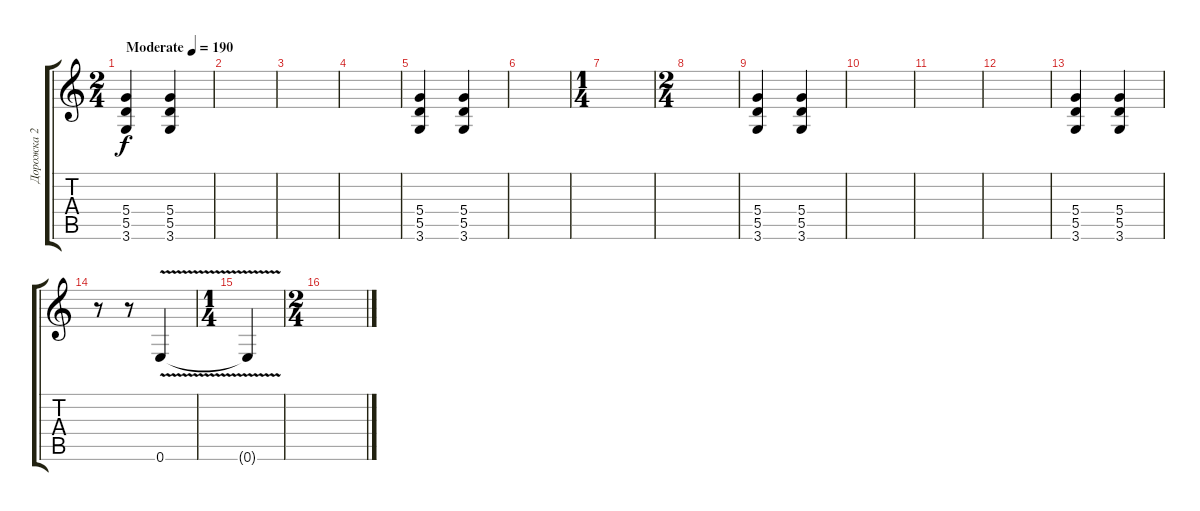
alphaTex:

\track ("Дорожка 2" "Дорожка 2") {instrument distortionguitar}
\staff {score tabs}
\tuning (E4 B3 G3 D3 A2 E2) {hide}
\ts (2 4)
\tempo (190 "Moderate")
\clef g2
\ks c
(5.4 5.5 3.6).4{dy f instrument distortionguitar} (5.4 5.5 3.6).4 |
|
|
|
(5.4 5.5 3.6).4 (5.4 5.5 3.6).4 |
|
\ts (1 4)
|
\ts (2 4)
|
(5.4 5.5 3.6).4 (5.4 5.5 3.6).4 |
|
|
|
(5.4 5.5 3.6).4 (5.4 5.5 3.6).4 |
r.8 r.8 0.6{v}.4 |
\ts (1 4)
0.6{t}.4 |
\ts (2 4)
